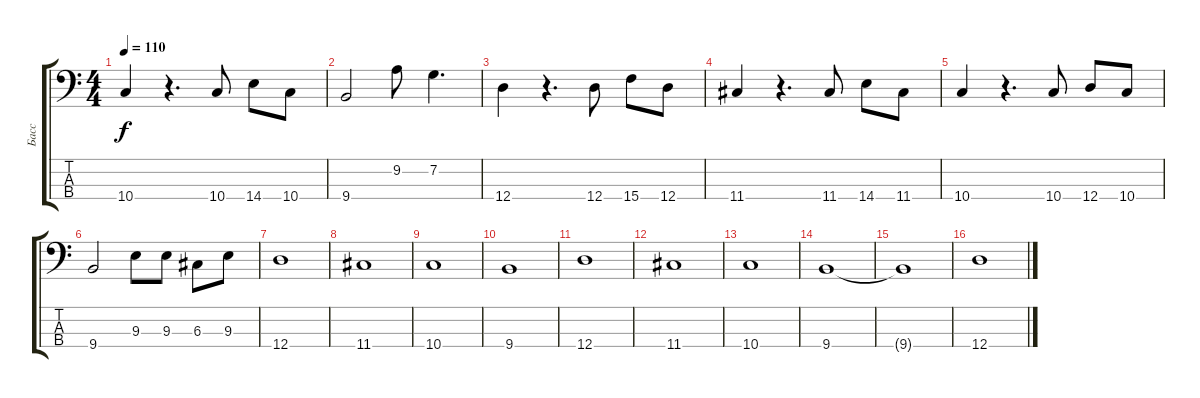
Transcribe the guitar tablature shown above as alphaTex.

\track ("Басс" "Басс") {instrument electricbassfinger}
\staff {score tabs}
\tuning (F2 C2 G1 D1) {hide}
\ts (4 4)
\tempo 110
\clef f4
\ks c
10.4.4{dy f} r.4{d} 10.4.8 14.4.8 10.4.8 |
9.4.2 9.2.8 7.2.4{d} |
12.4.4 r.4{d} 12.4.8 15.4.8 12.4.8 |
11.4.4 r.4{d} 11.4.8 14.4.8 11.4.8 |
10.4.4 r.4{d} 10.4.8 12.4.8 10.4.8 |
9.4.2 9.3.8 9.3.8 6.3.8 9.3.8 |
12.4.1 |
11.4.1 |
10.4.1 |
9.4.1 |
12.4.1 |
11.4.1 |
10.4.1 |
9.4.1 |
9.4{t}.1 |
12.4.1
